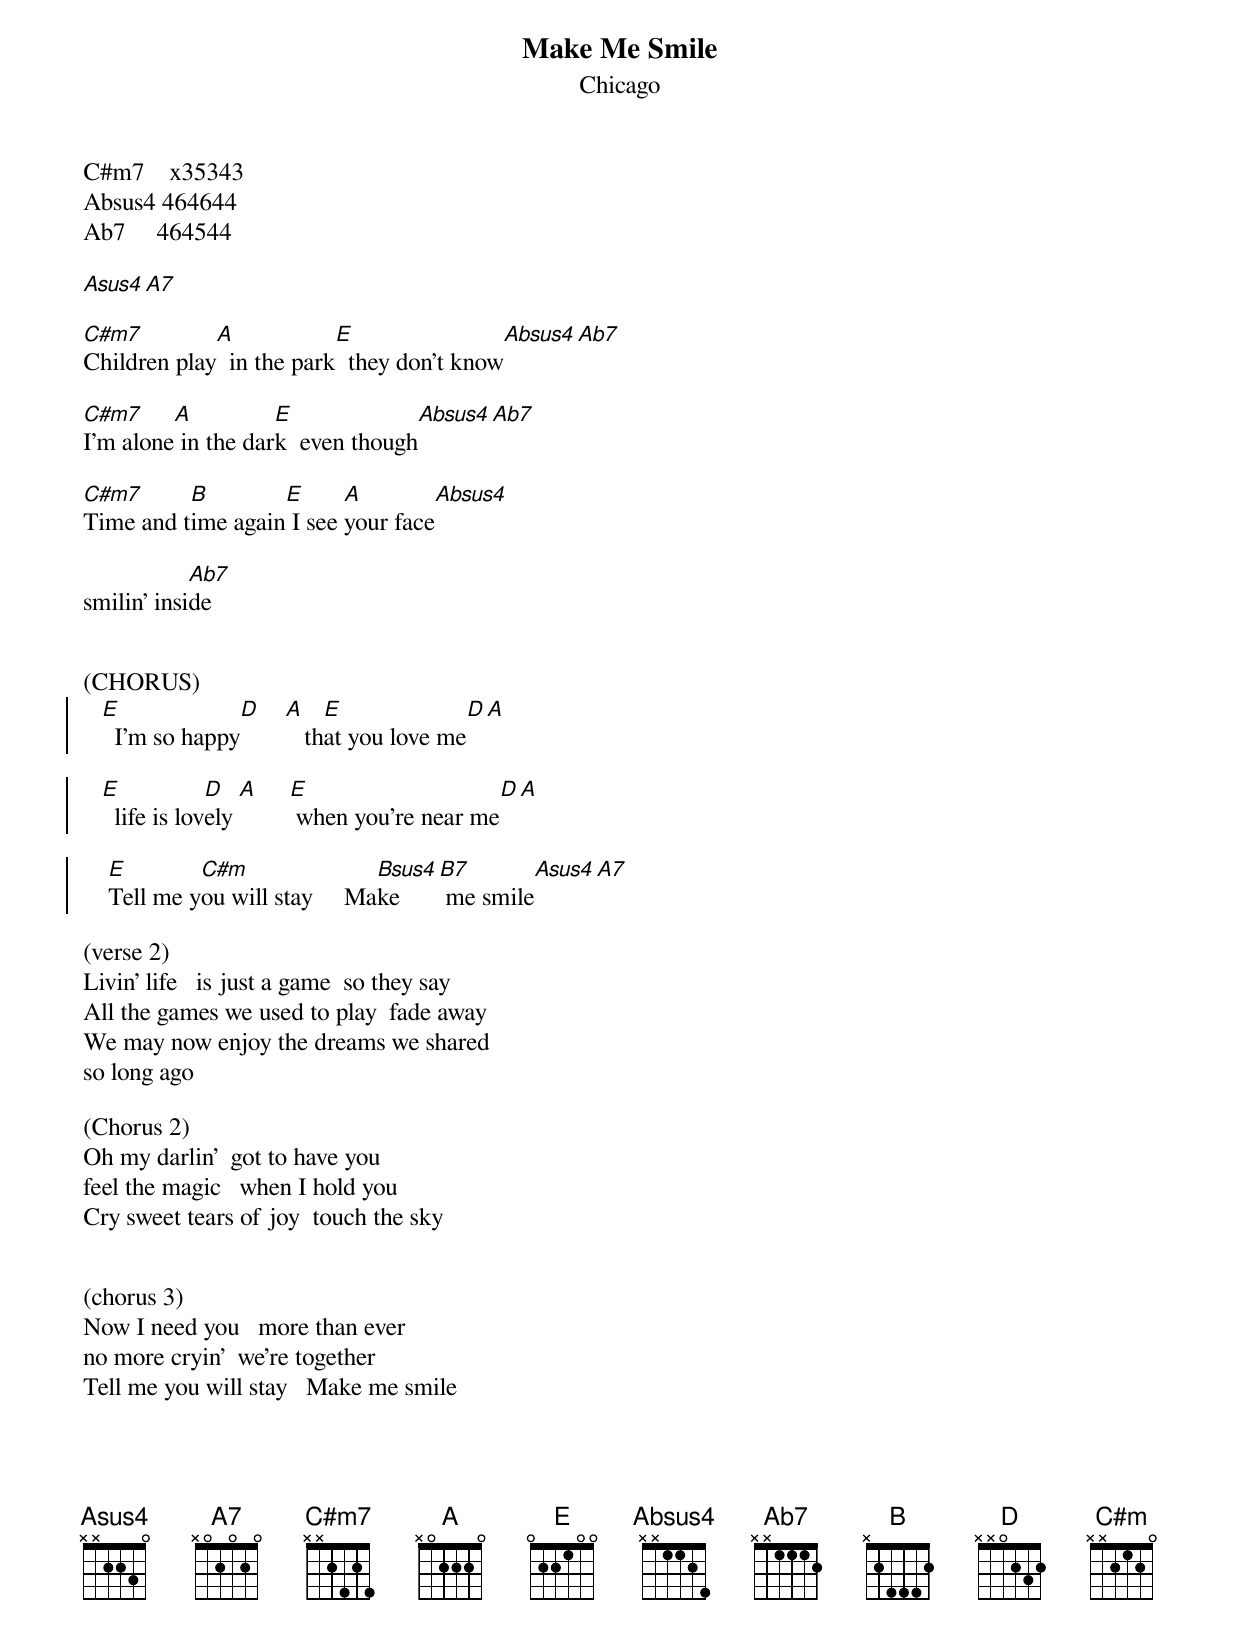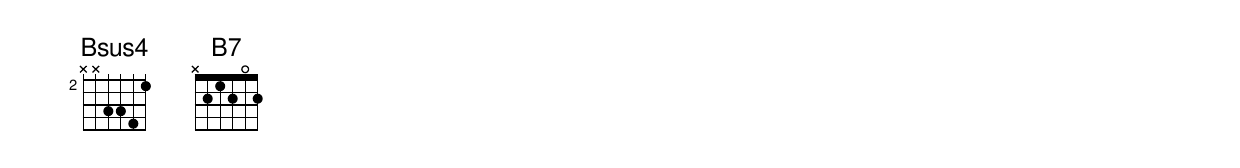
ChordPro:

{title:Make Me Smile}
{subtitle:Chicago}
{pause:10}
C#m7    x35343
Absus4 464644
Ab7     464544

[Asus4][A7]

[C#m7]Children play[A]  in the park[E]  they don't know[Absus4][Ab7]

[C#m7]I'm alone[A] in the dar[E]k  even though[Absus4][Ab7]

[C#m7]Time and t[B]ime again[E] I see [A]your face[Absus4]

smilin' insi[Ab7]de


(CHORUS)
{soc}
   [E]  I'm so happy[D]    [A]   th[E]at you love me[D][A]

   [E]  life is lov[D]ely [A]     [E] when you're near me[D][A]

    [E]Tell me y[C#m]ou will stay     Ma[Bsus4]ke[B7] me smile[Asus4][A7]
{eoc}

(verse 2)
Livin' life   is just a game  so they say
All the games we used to play  fade away
We may now enjoy the dreams we shared
so long ago

(Chorus 2)
Oh my darlin'  got to have you
feel the magic   when I hold you
Cry sweet tears of joy  touch the sky


(chorus 3)
Now I need you   more than ever
no more cryin'  we're together
Tell me you will stay   Make me smile




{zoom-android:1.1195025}
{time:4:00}
{zoom-android-MID1045:0.9765104}
